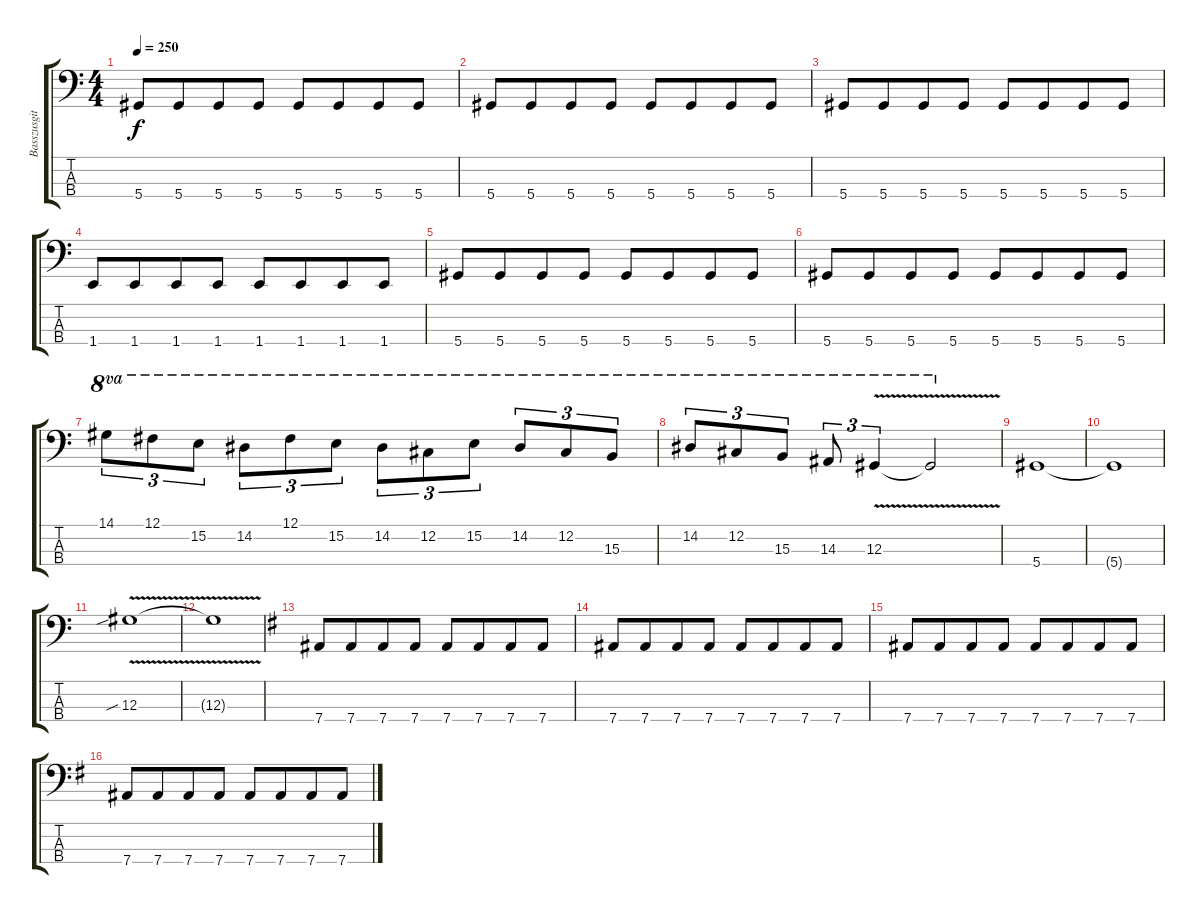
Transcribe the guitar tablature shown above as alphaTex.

\track ("Basszusgitár (Barry Dunaway)" "Basszusgit") {instrument electricbassfinger}
\staff {score tabs}
\tuning (Gb2 Db2 Ab1 Eb1) {hide}
\ts (4 4)
\tempo 250
\clef f4
\ks c
5.4.8{dy f} 5.4.8{beam merge} 5.4.8 5.4.8 5.4.8 5.4.8{beam merge} 5.4.8 5.4.8 |
5.4.8 5.4.8{beam merge} 5.4.8 5.4.8 5.4.8 5.4.8{beam merge} 5.4.8 5.4.8 |
5.4.8 5.4.8{beam merge} 5.4.8 5.4.8 5.4.8 5.4.8{beam merge} 5.4.8 5.4.8 |
1.4.8 1.4.8{beam merge} 1.4.8 1.4.8 1.4.8 1.4.8{beam merge} 1.4.8 1.4.8 |
5.4.8 5.4.8{beam merge} 5.4.8 5.4.8 5.4.8 5.4.8{beam merge} 5.4.8 5.4.8 |
5.4.8 5.4.8{beam merge} 5.4.8 5.4.8 5.4.8 5.4.8{beam merge} 5.4.8 5.4.8 |
14.1.8{tu (3 2) ot 8va} 12.1.8{tu (3 2) ot 8va} 15.2.8{tu (3 2) ot 8va} 14.2.8{tu (3 2) ot 8va} 12.1.8{tu (3 2) ot 8va} 15.2.8{tu (3 2) ot 8va} 14.2.8{tu (3 2) ot 8va} 12.2.8{tu (3 2) ot 8va} 15.2.8{tu (3 2) ot 8va} 14.2.8{tu (3 2) ot 8va} 12.2.8{tu (3 2) ot 8va} 15.3.8{tu (3 2) ot 8va} |
14.2.8{tu (3 2) ot 8va} 12.2.8{tu (3 2) ot 8va} 15.3.8{tu (3 2) ot 8va} 14.3.8{tu (3 2) ot 8va} 12.3{v}.4{tu (3 2) ot 8va} 12.3{t}.2{ot 8va} |
5.4.1 |
5.4{t}.1 |
12.3{v sib}.1 |
12.3{t}.1 |
\ks g
7.4.8 7.4.8{beam merge} 7.4.8 7.4.8 7.4.8 7.4.8{beam merge} 7.4.8 7.4.8 |
7.4.8 7.4.8{beam merge} 7.4.8 7.4.8 7.4.8 7.4.8{beam merge} 7.4.8 7.4.8 |
7.4.8 7.4.8{beam merge} 7.4.8 7.4.8 7.4.8 7.4.8{beam merge} 7.4.8 7.4.8 |
7.4.8 7.4.8{beam merge} 7.4.8 7.4.8 7.4.8 7.4.8{beam merge} 7.4.8 7.4.8
